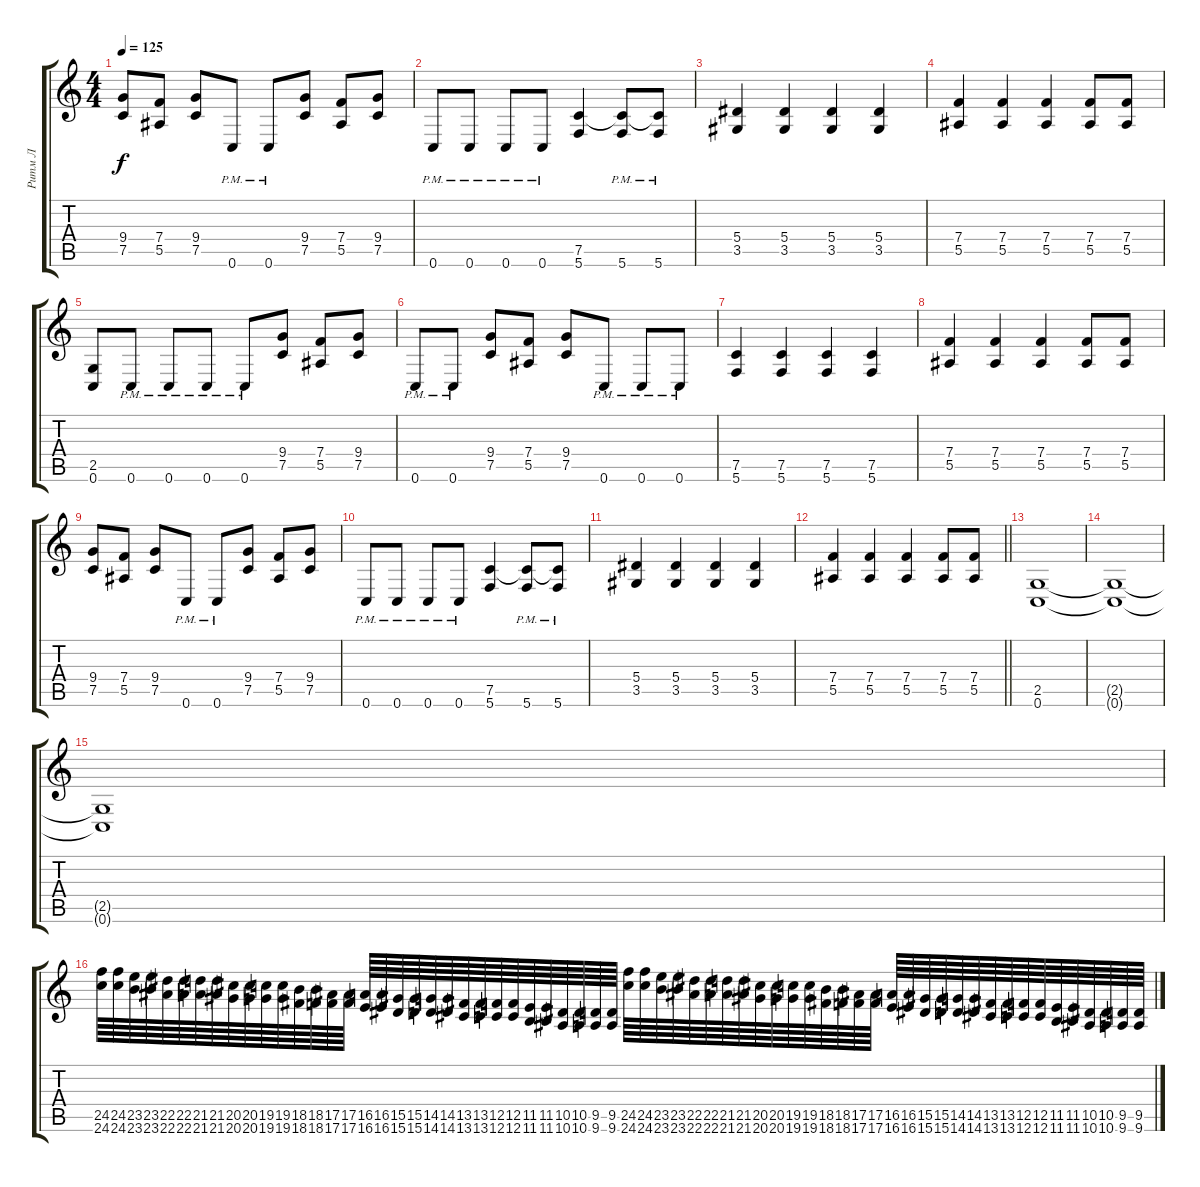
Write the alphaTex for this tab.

\track ("Ритм Л" "Ритм Л") {instrument distortionguitar}
\staff {score tabs}
\tuning (C4 G3 Eb3 Bb2 F2 C2) {hide}
\ts (4 4)
\tempo 125
\clef g2
\ks c
(9.4 7.5).8{dy f} (7.4 5.5).8 (9.4 7.5).8 0.6{pm}.8 0.6{pm}.8 (9.4 7.5).8 (7.4 5.5).8 (9.4 7.5).8 |
0.6{pm}.8 0.6{pm}.8 0.6{pm}.8 0.6{pm}.8 (7.5 5.6).4 (7.5{t} 5.6{pm}).8 (7.5{t} 5.6{pm}).8 |
(5.4 3.5).4 (5.4 3.5).4 (5.4 3.5).4 (5.4 3.5).4 |
(7.4 5.5).4 (7.4 5.5).4 (7.4 5.5).4 (7.4 5.5).8 (7.4 5.5).8 |
(2.5 0.6).8 0.6{pm}.8 0.6{pm}.8 0.6{pm}.8 0.6{pm}.8 (9.4 7.5).8 (7.4 5.5).8 (9.4 7.5).8 |
0.6{pm}.8 0.6{pm}.8 (9.4 7.5).8 (7.4 5.5).8 (9.4 7.5).8 0.6{pm}.8 0.6{pm}.8 0.6{pm}.8 |
(7.5 5.6).4 (7.5 5.6).4 (7.5 5.6).4 (7.5 5.6).4 |
(7.4 5.5).4 (7.4 5.5).4 (7.4 5.5).4 (7.4 5.5).8 (7.4 5.5).8 |
(9.4 7.5).8 (7.4 5.5).8 (9.4 7.5).8 0.6{pm}.8 0.6{pm}.8 (9.4 7.5).8 (7.4 5.5).8 (9.4 7.5).8 |
0.6{pm}.8 0.6{pm}.8 0.6{pm}.8 0.6{pm}.8 (7.5 5.6).4 (7.5{t} 5.6{pm}).8 (7.5{t} 5.6{pm}).8 |
(5.4 3.5).4 (5.4 3.5).4 (5.4 3.5).4 (5.4 3.5).4 |
\barLineRight lightlight
(7.4 5.5).4 (7.4 5.5).4 (7.4 5.5).4 (7.4 5.5).8 (7.4 5.5).8 |
(2.5 0.6).1 |
(2.5{t} 0.6{t}).1 |
(2.5{t} 0.6{t}).1 |
(24.5 24.6).64 (24.5 24.6).64 (23.5 23.6).64 (23.5 23.6).64 (22.5 22.6).64 (22.5 22.6).64 (21.5 21.6).64 (21.5 21.6).64 (20.5 20.6).64 (20.5 20.6).64 (19.5 19.6).64 (19.5 19.6).64 (18.5 18.6).64 (18.5 18.6).64 (17.5 17.6).64 (17.5 17.6).64 (16.5 16.6).64 (16.5 16.6).64 (15.5 15.6).64 (15.5 15.6).64 (14.5 14.6).64 (14.5 14.6).64 (13.5 13.6).64 (13.5 13.6).64 (12.5 12.6).64 (12.5 12.6).64 (11.5 11.6).64 (11.5 11.6).64 (10.5 10.6).64 (10.5 10.6).64 (9.5 9.6).64 (9.5 9.6).64 (24.5 24.6).64 (24.5 24.6).64 (23.5 23.6).64 (23.5 23.6).64 (22.5 22.6).64 (22.5 22.6).64 (21.5 21.6).64 (21.5 21.6).64 (20.5 20.6).64 (20.5 20.6).64 (19.5 19.6).64 (19.5 19.6).64 (18.5 18.6).64 (18.5 18.6).64 (17.5 17.6).64 (17.5 17.6).64 (16.5 16.6).64 (16.5 16.6).64 (15.5 15.6).64 (15.5 15.6).64 (14.5 14.6).64 (14.5 14.6).64 (13.5 13.6).64 (13.5 13.6).64 (12.5 12.6).64 (12.5 12.6).64 (11.5 11.6).64 (11.5 11.6).64 (10.5 10.6).64 (10.5 10.6).64 (9.5 9.6).64 (9.5 9.6).64
